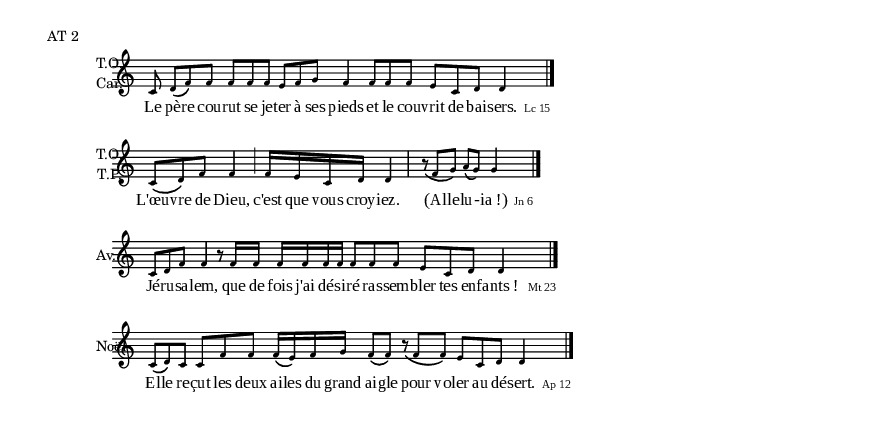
\version "2.12.0"
 \include "definitions.ly"
\markup {AT 2 }




\relative d' { 
	\new Staff {
		\cadenzaOn
		\set Staff.instrumentName = \markup{ \center-column { T.O. Car. } }
		c8
		\times 2/3 { d8[\( f\) f] }
		\times 2/3 { f8[ f f] }
		\times 2/3 { e8[ f g] } f4
		\times 2/3 { f8[ f f] }
		\times 2/3 { e8[ c d] } d4
		
			
		\endBar
	}
	\addlyrics {
		Le pè -- re cou -- rut se je -- ter à ses pieds et le cou -- vrit de bai -- sers.	
		\markup { \citation #"Lc 15" } 
	}
}
\relative d' { 
	\new Staff {
		\cadenzaOn
		\set Staff.instrumentName = \markup{ \center-column { T.O. T.P. } }
		\times 2/3 { c8[\( d\) f] } f4  \cesure
		f16[ e c d] d4 \pespace
		\barre	\pespace	
		\times 2/3 {r8_\(f[ g]\)} a[\( g\)] g4	
		\endBar
	}
	\addlyrics {
		L'œu -- vre de Dieu, c'est que vous croy -- iez. "(Al" -- le -- lu -- - -- "ia !)"
		\markup { \citation #"Jn 6" } 
	}
}
\relative d' { 
	\new Staff {
		\cadenzaOn
		\set Staff.instrumentName = \markup{ \center-column { Av. } }
		\times 2/3 { c8[ d f] } f4
		r8 f16[ f]
		f16[ f f f]
		\times 2/3 { f8[ f f] }
		\times 2/3 { e8[ c d] } d4	
		\endBar
	}
	\addlyrics {
		Jé -- ru -- sa -- lem, que de fois j'ai dé -- si -- ré ras -- sem -- bler tes enf -- "ants !"	
		\markup { \citation #" Mt 23" } 
	}
}

\relative d' { 
	\new Staff {
		\cadenzaOn
		\set Staff.instrumentName = \markup{ \center-column { Noël  } }
\times 2/3 {c8[\( d\) c]}
\times 2/3 {c[ f f]}
f16[\( e\) f g]
f8[\( f\)]
\pespace
\times 2/3 { r8_\( f[ f\)]}
\times 2/3 {e[ c d]}
d4 
		
		\endBar
	}
	\addlyrics {
El -- le re -- çut les deux ai -- les du grand ai -- gle pour vo -- ler au dé -- sert. 	
		\markup { \citation #"Ap 12" } 
	}
}


